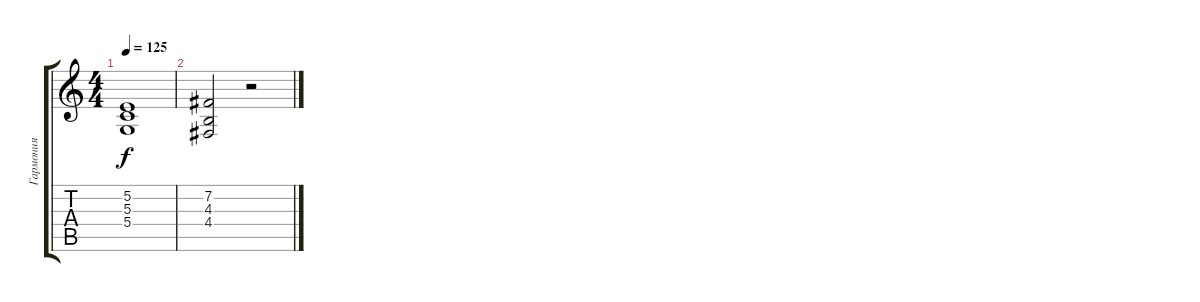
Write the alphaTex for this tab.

\track ("Гармония" "Гармония") {instrument stringensemble1}
\staff {score tabs}
\tuning (E4 B3 G3 D3 A2 E2) {hide}
\ts (4 4)
\tempo 125
\clef g2
\ks c
(5.2 5.3 5.4).1{dy f} |
(7.2 4.3 4.4).2 r.2
